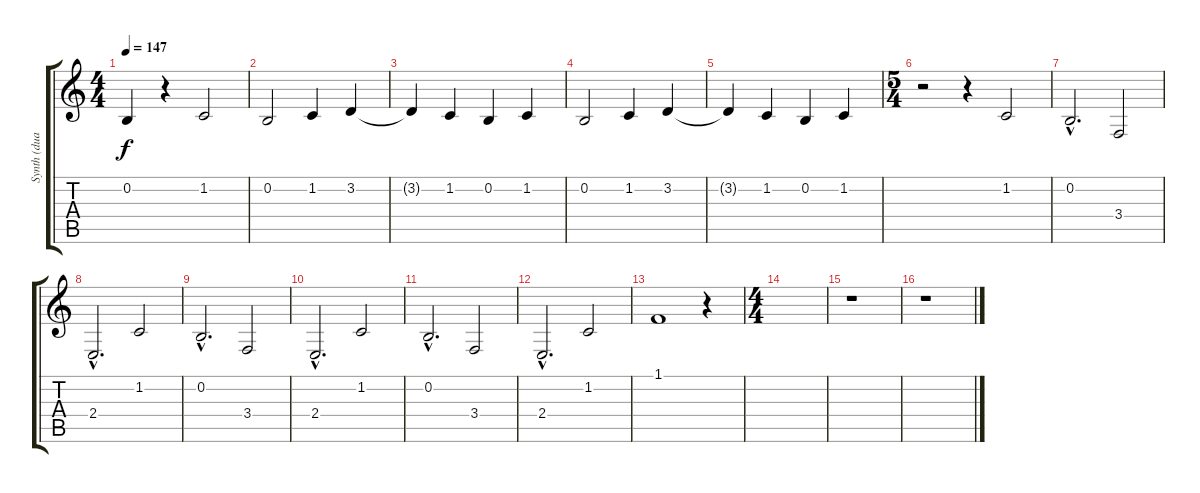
\track ("Synth (dual of piano)" "Synth (dua") {instrument stringensemble1}
\staff {score tabs}
\tuning (E4 B3 G3 D3 A2 E2) {hide}
\ts (4 4)
\tempo 147
\clef g2
\ks c
0.2{t}.4{dy f} r.4 1.2.2 |
0.2.2 1.2.4 3.2.4 |
3.2{t}.4 1.2.4 0.2.4 1.2.4 |
0.2.2 1.2.4 3.2.4 |
3.2{t}.4 1.2.4 0.2.4 1.2.4 |
\ts (5 4)
r.2 r.4 1.2.2 |
0.2{hac}.2{d} 3.4.2 |
2.4{hac}.2{d} 1.2.2 |
0.2{hac}.2{d} 3.4.2 |
2.4{hac}.2{d} 1.2.2 |
0.2{hac}.2{d} 3.4.2 |
2.4{hac}.2{d} 1.2.2 |
1.1.1 r.4 |
\ts (4 4)
|
r.1 |
r.1
